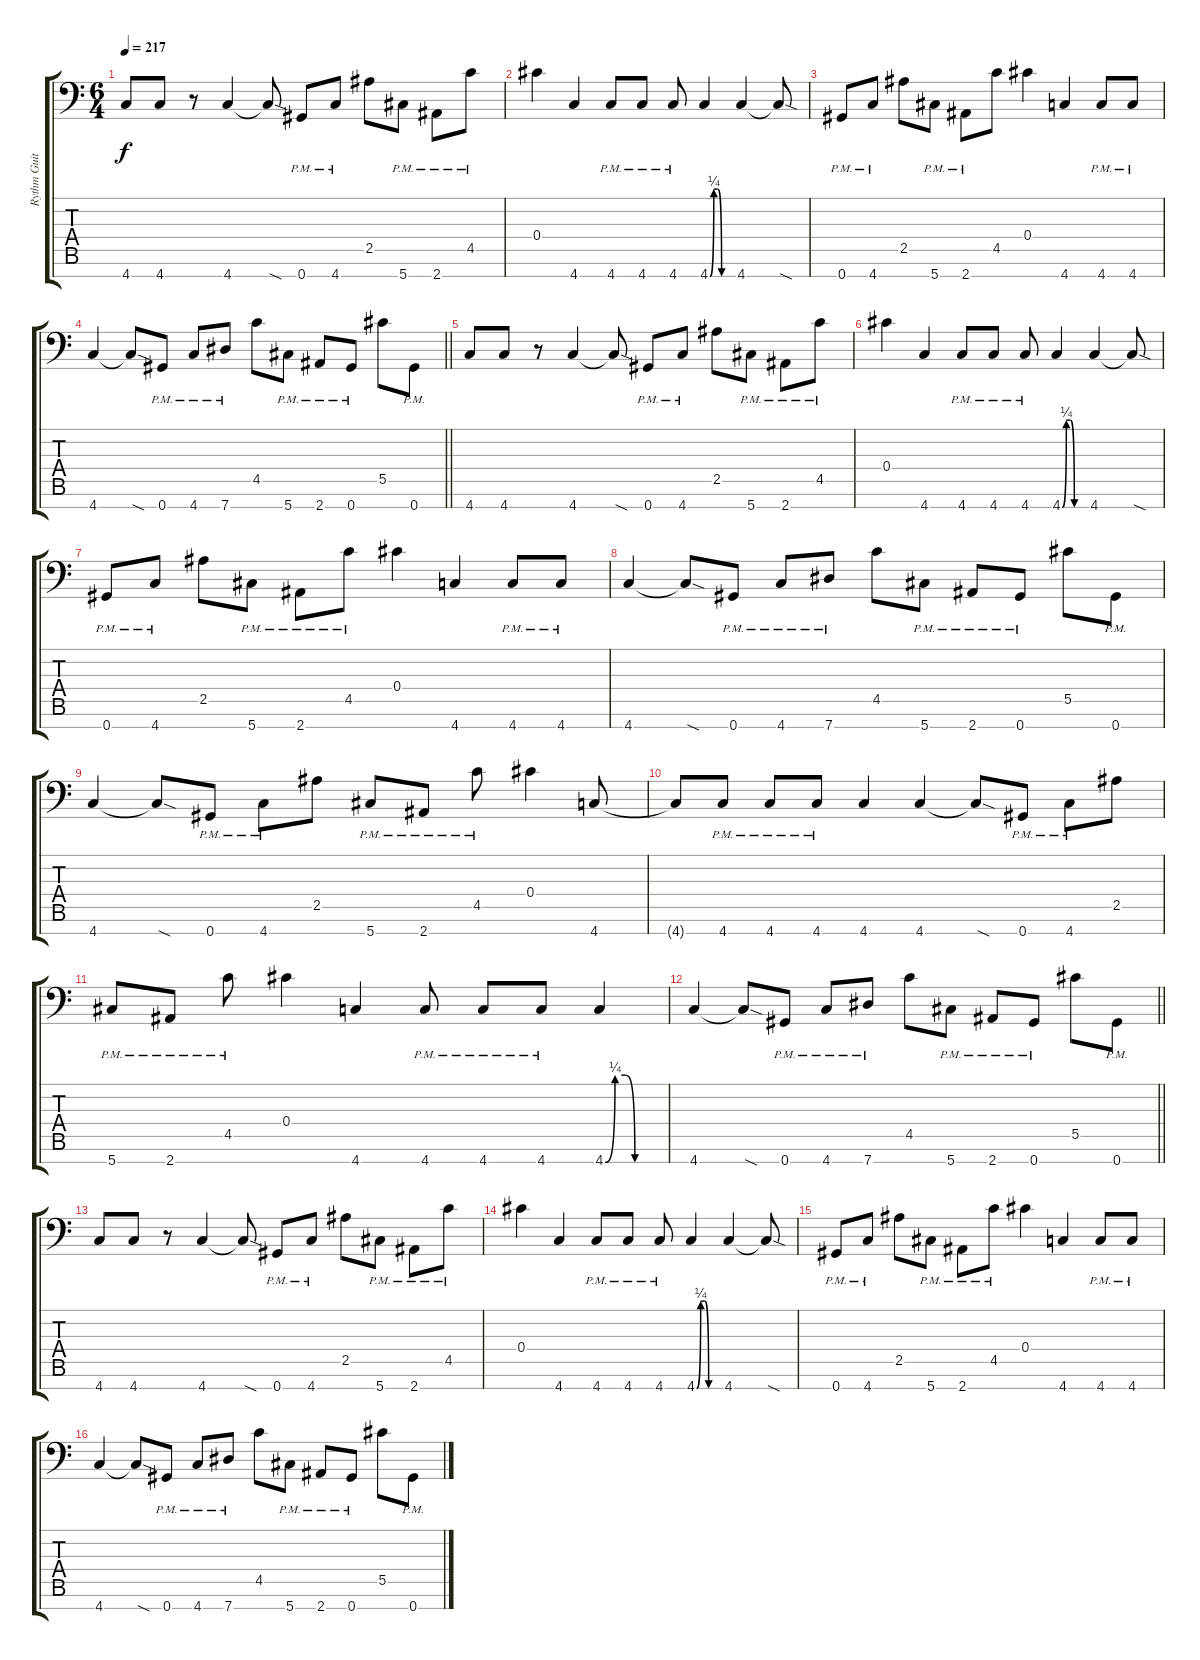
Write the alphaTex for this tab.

\track ("Rythm Guitar #2" "Rythm Guit") {instrument distortionguitar}
\staff {score tabs}
\tuning (Db4 Ab3 Eb3 Db3 Ab2 Eb2 Ab1) {hide}
\ts (6 4)
\section ("" "")
\tempo 217
\clef f4
\ks c
4.7.8{dy f volume 10 instrument electricguitarclean} 4.7.8 r.8 4.7.4 4.7{sod t}.8 0.7{pm}.8 4.7{pm}.8 2.5.8 5.7{pm}.8 2.7{pm}.8 4.5{pm}.8 |
0.4.4 4.7.4 4.7{pm}.8 4.7{pm}.8 4.7{pm}.8 4.7{be (custom 0 0 10 1 20 1 30 0 60 0)}.4 4.7.4 4.7{sod t}.8 |
0.7{pm}.8 4.7{pm}.8 2.5.8 5.7{pm}.8 2.7{pm}.8 4.5.8 0.4.4 4.7.4 4.7{pm}.8 4.7{pm}.8 |
\barLineRight lightlight
4.7.4 4.7{sod t}.8 0.7{pm}.8 4.7{pm}.8 7.7{pm}.8 4.5.8 5.7{pm}.8 2.7{pm}.8 0.7{pm}.8 5.5.8 0.7{pm}.8 |
\section ("" "")
4.7.8{volume 13 instrument distortionguitar} 4.7.8 r.8 4.7.4 4.7{sod t}.8 0.7{pm}.8 4.7{pm}.8 2.5.8 5.7{pm}.8 2.7{pm}.8 4.5{pm}.8 |
0.4.4 4.7.4 4.7{pm}.8 4.7{pm}.8 4.7{pm}.8 4.7{be (custom 0 0 10 1 20 1 30 0 60 0)}.4 4.7.4 4.7{sod t}.8 |
0.7{pm}.8 4.7{pm}.8 2.5.8 5.7{pm}.8 2.7{pm}.8 4.5{pm}.8 0.4.4 4.7.4 4.7{pm}.8 4.7{pm}.8 |
4.7.4 4.7{sod t}.8 0.7{pm}.8 4.7{pm}.8 7.7{pm}.8 4.5.8 5.7{pm}.8 2.7{pm}.8 0.7{pm}.8 5.5.8 0.7{pm}.8 |
4.7.4 4.7{sod t}.8 0.7{pm}.8 4.7{pm}.8 2.5.8 5.7{pm}.8 2.7{pm}.8 4.5{pm}.8 0.4.4 4.7.8 |
4.7{t}.8 4.7{pm}.8 4.7{pm}.8 4.7{pm}.8 4.7.4 4.7.4 4.7{sod t}.8 0.7{pm}.8 4.7{pm}.8 2.5.8 |
5.7{pm}.8 2.7{pm}.8 4.5{pm}.8 0.4.4 4.7.4 4.7{pm}.8 4.7{pm}.8 4.7{pm}.8 4.7{be (custom 0 0 10 1 20 1 30 0 60 0)}.4 |
\barLineRight lightlight
4.7.4 4.7{sod t}.8 0.7{pm}.8 4.7{pm}.8 7.7{pm}.8 4.5.8 5.7{pm}.8 2.7{pm}.8 0.7{pm}.8 5.5.8 0.7{pm}.8 |
\section ("" "")
4.7.8 4.7.8 r.8 4.7.4 4.7{sod t}.8 0.7{pm}.8 4.7{pm}.8 2.5.8 5.7{pm}.8 2.7{pm}.8 4.5{pm}.8 |
0.4.4 4.7.4 4.7{pm}.8 4.7{pm}.8 4.7{pm}.8 4.7{be (custom 0 0 10 1 20 1 30 0 60 0)}.4 4.7.4 4.7{sod t}.8 |
0.7{pm}.8 4.7{pm}.8 2.5.8 5.7{pm}.8 2.7{pm}.8 4.5{pm}.8 0.4.4 4.7.4 4.7{pm}.8 4.7{pm}.8 |
4.7.4 4.7{sod t}.8 0.7{pm}.8 4.7{pm}.8 7.7{pm}.8 4.5.8 5.7{pm}.8 2.7{pm}.8 0.7{pm}.8 5.5.8 0.7{pm}.8
